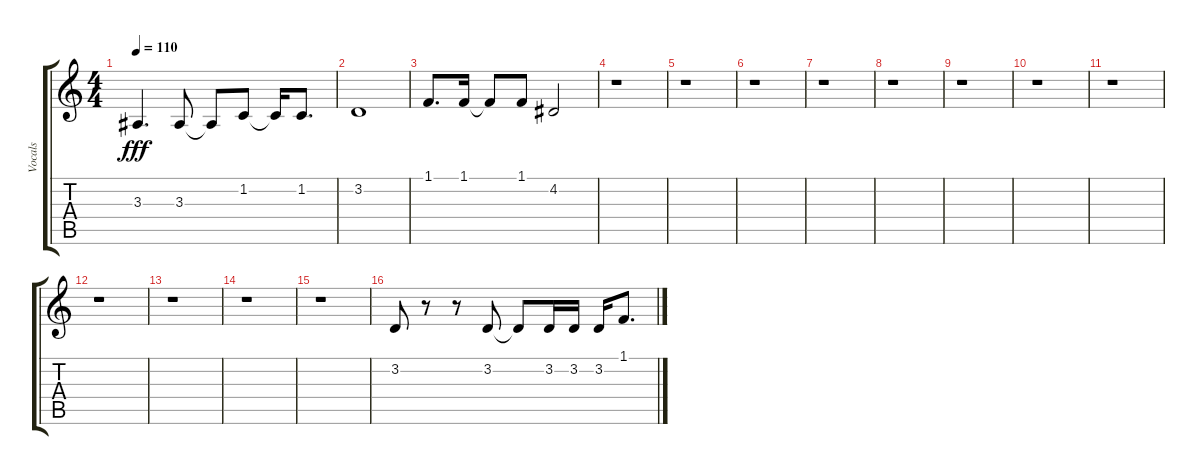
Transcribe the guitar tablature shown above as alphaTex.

\track ("Vocals" "Vocals") {instrument lead2sawtooth}
\staff {score tabs}
\tuning (E4 B3 G3 D3 A2 E2) {hide}
\ts (4 4)
\tempo 110
\clef g2
\ks c
3.3.4{d dy fff} 3.3.8 3.3{t}.8 1.2.8 1.2{t}.16 1.2.8{d} |
3.2.1 |
1.1.8{d} 1.1.16 1.1{t}.8 1.1.8 4.2.2 |
r.1 |
r.1 |
r.1 |
r.1 |
r.1 |
r.1 |
r.1 |
r.1 |
r.1 |
r.1 |
r.1 |
r.1 |
3.2.8 r.8 r.8 3.2.8 3.2{t}.8 3.2.16 3.2.16 3.2.16 1.1.8{d}
